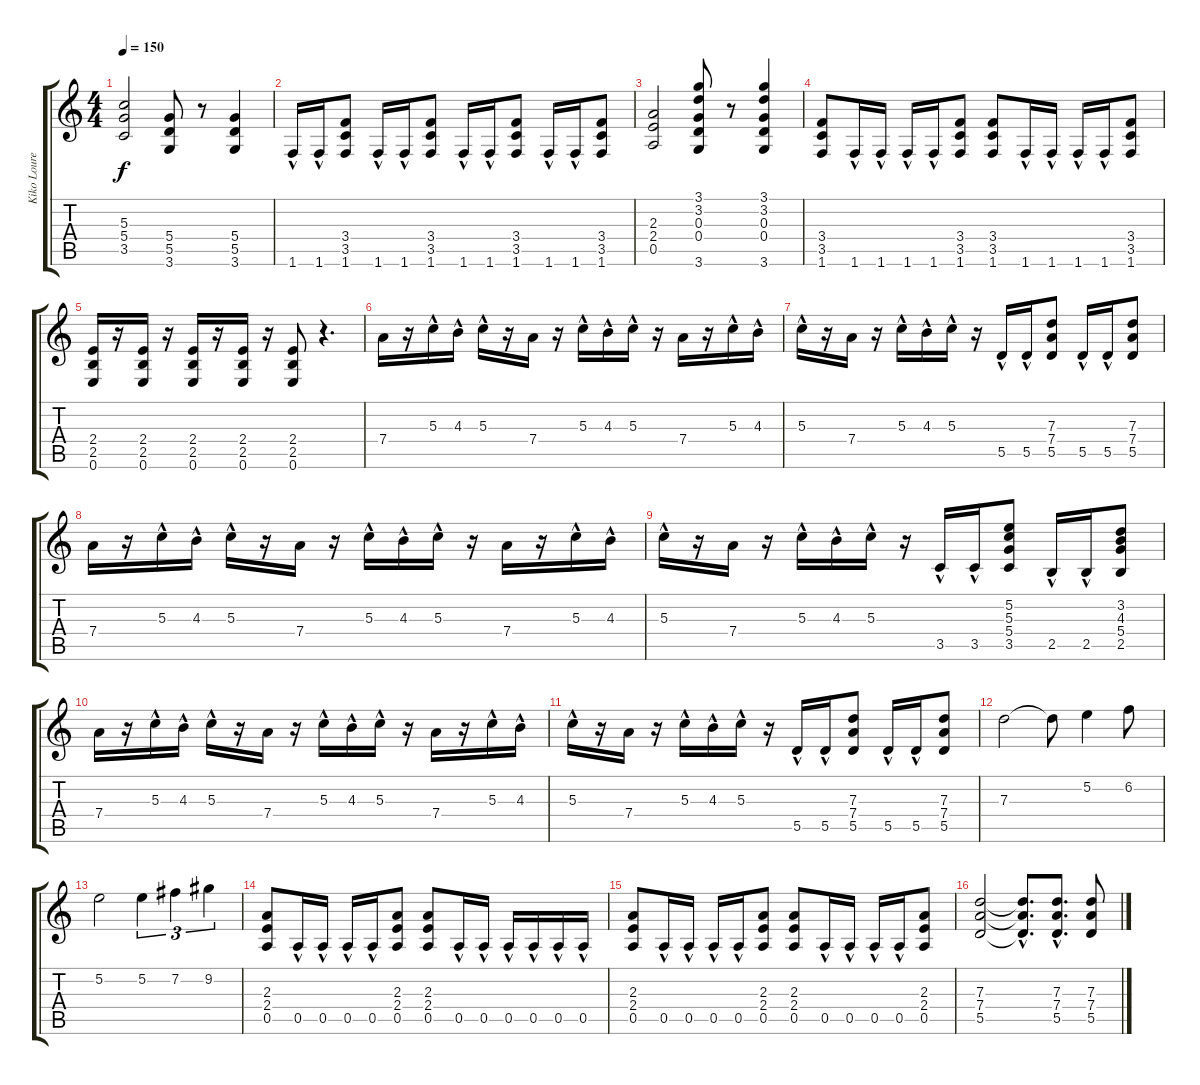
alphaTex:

\track ("Kiko Loureiro" "Kiko Loure") {instrument distortionguitar}
\staff {score tabs}
\tuning (E4 B3 G3 D3 A2 E2) {hide}
\ts (4 4)
\tempo 150
\clef g2
\ks c
(5.3 5.4 3.5).2{dy f} (5.4 5.5 3.6).8 r.8 (5.4 5.5 3.6).4 |
1.6{hac}.16 1.6{hac}.16 (3.4 3.5 1.6).8 1.6{hac}.16 1.6{hac}.16 (3.4 3.5 1.6).8 1.6{hac}.16 1.6{hac}.16 (3.4 3.5 1.6).8 1.6{hac}.16 1.6{hac}.16 (3.4 3.5 1.6).8 |
(2.3 2.4 0.5).2 (3.1 3.2 0.3 0.4 3.6).8 r.8 (3.1 3.2 0.3 0.4 3.6).4 |
(3.4 3.5 1.6).8 1.6{hac}.16 1.6{hac}.16 1.6{hac}.16 1.6{hac}.16 (3.4 3.5 1.6).8 (3.4 3.5 1.6).8 1.6{hac}.16 1.6{hac}.16 1.6{hac}.16 1.6{hac}.16 (3.4 3.5 1.6).8 |
(2.4 2.5 0.6).16 r.16 (2.4 2.5 0.6).16 r.16 (2.4 2.5 0.6).16 r.16 (2.4 2.5 0.6).16 r.16 (2.4 2.5 0.6).8 r.4{d} |
7.4.16 r.16 5.3{hac}.16 4.3{hac}.16 5.3{hac}.16 r.16 7.4.16 r.16 5.3{hac}.16 4.3{hac}.16 5.3{hac}.16 r.16 7.4.16 r.16 5.3{hac}.16 4.3{hac}.16 |
5.3{hac}.16 r.16 7.4.16 r.16 5.3{hac}.16 4.3{hac}.16 5.3{hac}.16 r.16 5.5{hac}.16 5.5{hac}.16 (7.3 7.4 5.5).8 5.5{hac}.16 5.5{hac}.16 (7.3 7.4 5.5).8 |
7.4.16 r.16 5.3{hac}.16 4.3{hac}.16 5.3{hac}.16 r.16 7.4.16 r.16 5.3{hac}.16 4.3{hac}.16 5.3{hac}.16 r.16 7.4.16 r.16 5.3{hac}.16 4.3{hac}.16 |
5.3{hac}.16 r.16 7.4.16 r.16 5.3{hac}.16 4.3{hac}.16 5.3{hac}.16 r.16 3.5{hac}.16 3.5{hac}.16 (5.2 5.3 5.4 3.5).8 2.5{hac}.16 2.5{hac}.16 (3.2 4.3 5.4 2.5).8 |
7.4.16 r.16 5.3{hac}.16 4.3{hac}.16 5.3{hac}.16 r.16 7.4.16 r.16 5.3{hac}.16 4.3{hac}.16 5.3{hac}.16 r.16 7.4.16 r.16 5.3{hac}.16 4.3{hac}.16 |
5.3{hac}.16 r.16 7.4.16 r.16 5.3{hac}.16 4.3{hac}.16 5.3{hac}.16 r.16 5.5{hac}.16 5.5{hac}.16 (7.3 7.4 5.5).8 5.5{hac}.16 5.5{hac}.16 (7.3 7.4 5.5).8 |
7.3.2 7.3{t}.8 5.2.4 6.2.8 |
5.2.2 5.2.4{tu (3 2)} 7.2.4{tu (3 2)} 9.2.4{tu (3 2)} |
(2.3 2.4 0.5).8 0.5{hac}.16 0.5{hac}.16 0.5{hac}.16 0.5{hac}.16 (2.3 2.4 0.5).8 (2.3 2.4 0.5).8 0.5{hac}.16 0.5{hac}.16 0.5{hac}.16 0.5{hac}.16 0.5{hac}.16 0.5{hac}.16 |
(2.3 2.4 0.5).8 0.5{hac}.16 0.5{hac}.16 0.5{hac}.16 0.5{hac}.16 (2.3 2.4 0.5).8 (2.3 2.4 0.5).8 0.5{hac}.16 0.5{hac}.16 0.5{hac}.16 0.5{hac}.16 (2.3 2.4 0.5).8 |
(7.3 7.4 5.5).2 (7.3{hac t} 7.4{hac t} 5.5{hac t}).8{d} (7.3{hac} 7.4{hac} 5.5{hac}).8{d} (7.3 7.4 5.5).8
